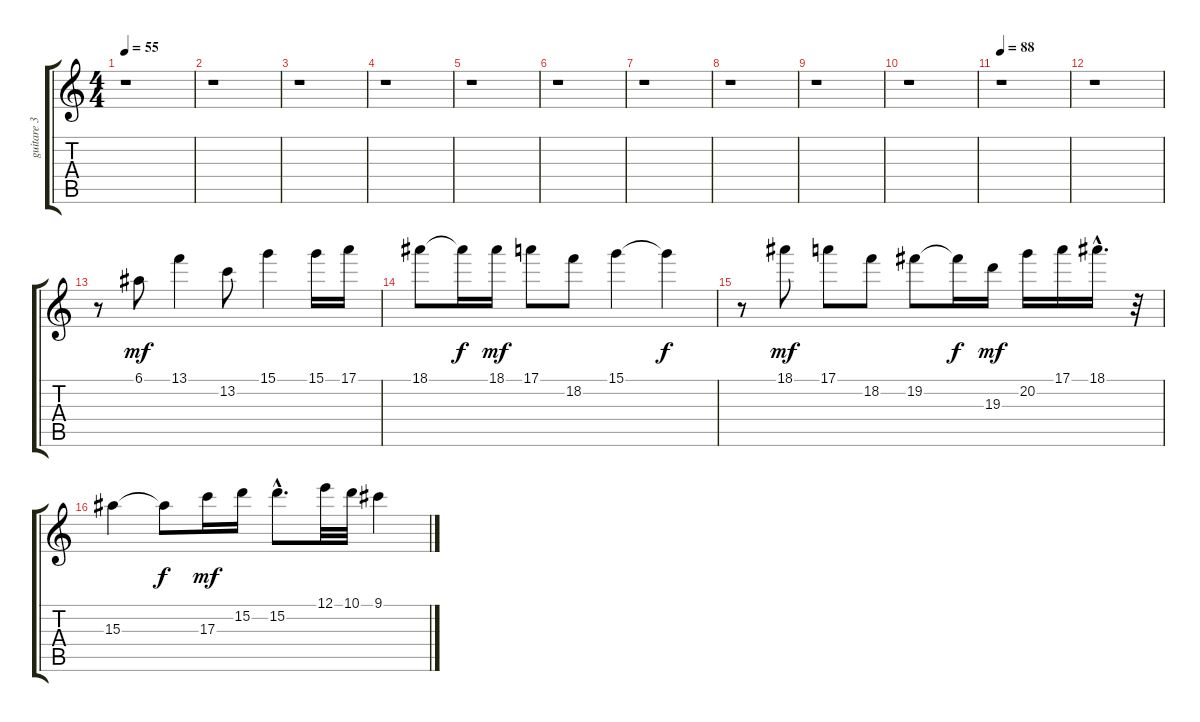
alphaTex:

\track ("guitare 3" "guitare 3") {instrument electricguitarjazz}
\staff {score tabs}
\tuning (E4 B3 G3 D3 A2 E2) {hide}
\ts (4 4)
\tempo 55
\clef g2
\ks c
r.1{dy f} |
r.1 |
r.1 |
r.1 |
r.1 |
r.1 |
r.1 |
r.1 |
r.1 |
r.1 |
\tempo 88
r.1 |
r.1 |
r.8 6.1.8{dy mf} 13.1.4 13.2.8 15.1.4 15.1.16 17.1.16 |
18.1.8 18.1{t}.16{dy f} 18.1.16{dy mf} 17.1.8 18.2.8 15.1.4 15.1{t}.4{dy f} |
r.8 18.1.8{dy mf} 17.1.8 18.2.8 19.2.8 19.2{t}.16{dy f} 19.3.16{dy mf} 20.2.16 17.1.16 18.1{hac}.16{d} r.32 |
15.3.4 15.3{t}.8{dy f} 17.3.16{dy mf} 15.2.16 15.2{hac}.8{d} 12.1.32 10.1.32 9.1.4
